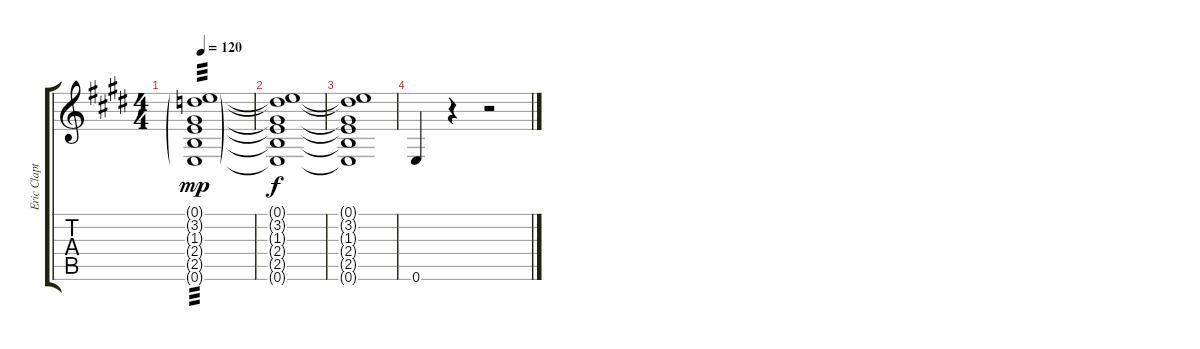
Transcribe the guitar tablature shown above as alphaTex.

\track ("Eric Clapton Guitar" "Eric Clapt") {instrument acousticguitarnylon}
\staff {score tabs}
\tuning (E4 B3 G3 D3 A2 E2) {hide}
\ts (4 4)
\tempo 120
\clef g2
\ks e
(0.1{g} 3.2{g} 1.3{g} 2.4{g} 2.5{g} 0.6{g}).1{tp 3 dy mp} |
(0.1{t} 3.2{t} 1.3{t} 2.4{t} 2.5{t} 0.6{t}).1{dy f} |
(0.1{t} 3.2{t} 1.3{t} 2.4{t} 2.5{t} 0.6{t}).1 |
0.6.4 r.4 r.2
